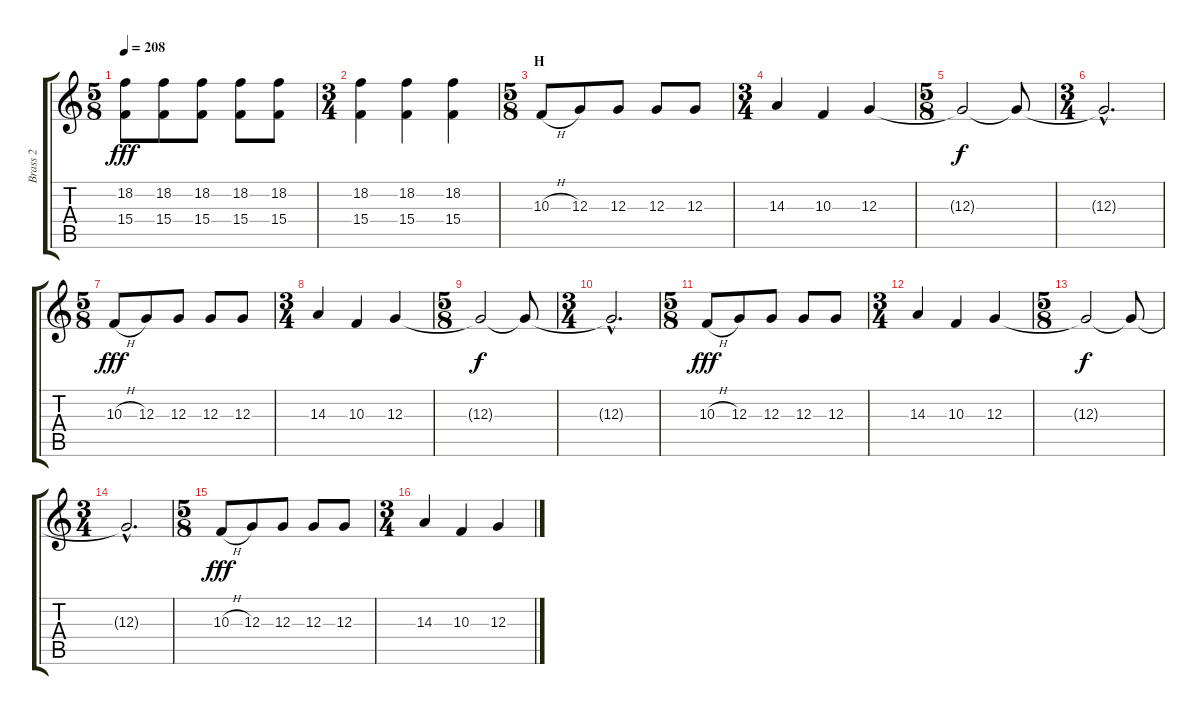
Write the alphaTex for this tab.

\track ("Brass 2" "Brass 2") {instrument brasssection}
\staff {score tabs}
\tuning (E4 B3 G3 D3 A2 E2) {hide}
\ts (5 8)
\tempo 208
\clef g2
\ks c
(18.2 15.4).8{dy fff} (18.2 15.4).8 (18.2 15.4).8 (18.2 15.4).8 (18.2 15.4).8 |
\ts (3 4)
(18.2 15.4).4 (18.2 15.4).4 (18.2 15.4).4 |
\ts (5 8)
\section ("" "H")
10.3{h}.8 12.3.8 12.3.8 12.3.8 12.3.8 |
\ts (3 4)
14.3.4 10.3.4 12.3.4 |
\ts (5 8)
12.3{t}.2{dy f} 12.3{t}.8 |
\ts (3 4)
12.3{hac t}.2{d} |
\ts (5 8)
10.3{h}.8{dy fff} 12.3.8 12.3.8 12.3.8 12.3.8 |
\ts (3 4)
14.3.4 10.3.4 12.3.4 |
\ts (5 8)
12.3{t}.2{dy f} 12.3{t}.8 |
\ts (3 4)
12.3{hac t}.2{d} |
\ts (5 8)
10.3{h}.8{dy fff} 12.3.8 12.3.8 12.3.8 12.3.8 |
\ts (3 4)
14.3.4 10.3.4 12.3.4 |
\ts (5 8)
12.3{t}.2{dy f} 12.3{t}.8 |
\ts (3 4)
12.3{hac t}.2{d} |
\ts (5 8)
10.3{h}.8{dy fff} 12.3.8 12.3.8 12.3.8 12.3.8 |
\ts (3 4)
14.3.4 10.3.4 12.3.4
